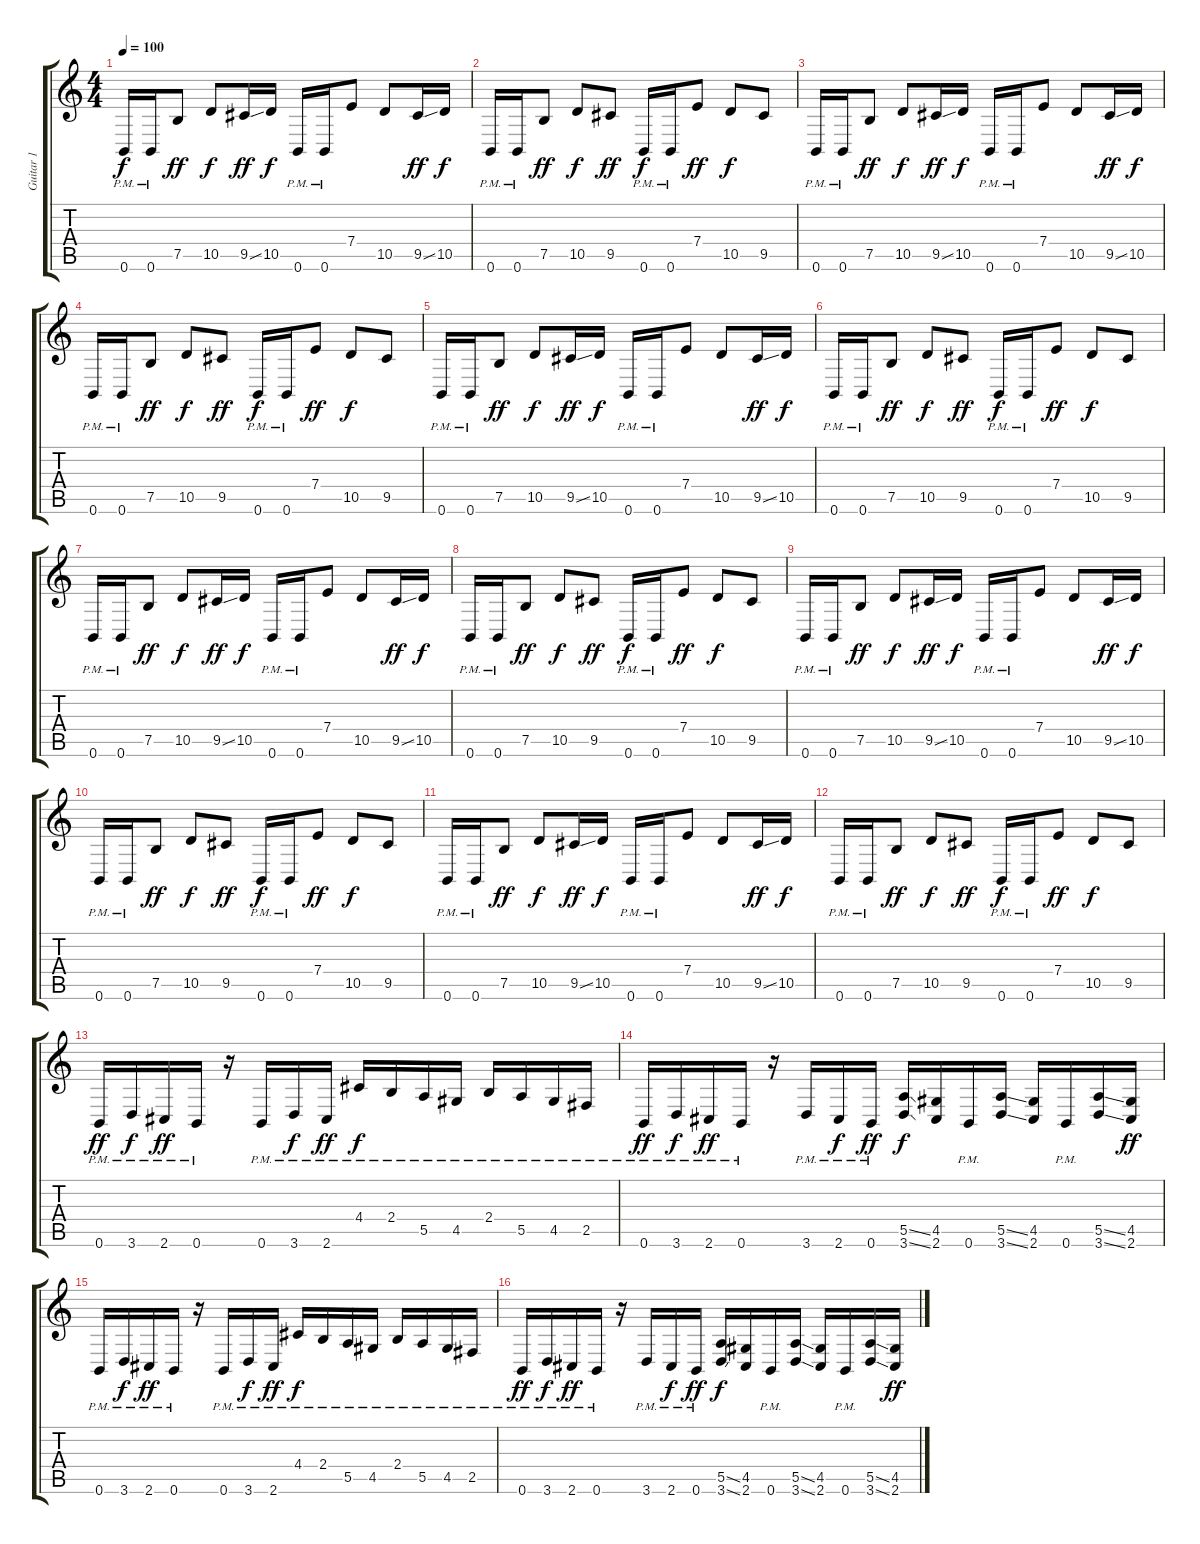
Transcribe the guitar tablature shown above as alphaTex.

\track ("Guitar 1" "Guitar 1") {instrument distortionguitar}
\staff {score tabs}
\tuning (B3 Gb3 D3 A2 E2 B1) {hide}
\ts (4 4)
\tempo 100
\clef g2
\ks c
0.6{pm}.16{dy f instrument distortionguitar} 0.6{pm}.16 7.5.8{dy ff} 10.5.8{dy f} 9.5{ss}.16{dy ff} 10.5.16{dy f} 0.6{pm}.16 0.6{pm}.16 7.4.8 10.5.8 9.5{ss}.16{dy ff} 10.5.16{dy f} |
0.6{pm}.16 0.6{pm}.16 7.5.8{dy ff} 10.5.8{dy f} 9.5.8{dy ff} 0.6{pm}.16{dy f} 0.6{pm}.16 7.4.8{dy ff} 10.5.8{dy f} 9.5.8 |
0.6{pm}.16 0.6{pm}.16 7.5.8{dy ff} 10.5.8{dy f} 9.5{ss}.16{dy ff} 10.5.16{dy f} 0.6{pm}.16 0.6{pm}.16 7.4.8 10.5.8 9.5{ss}.16{dy ff} 10.5.16{dy f} |
0.6{pm}.16 0.6{pm}.16 7.5.8{dy ff} 10.5.8{dy f} 9.5.8{dy ff} 0.6{pm}.16{dy f} 0.6{pm}.16 7.4.8{dy ff} 10.5.8{dy f} 9.5.8 |
0.6{pm}.16 0.6{pm}.16 7.5.8{dy ff} 10.5.8{dy f} 9.5{ss}.16{dy ff} 10.5.16{dy f} 0.6{pm}.16 0.6{pm}.16 7.4.8 10.5.8 9.5{ss}.16{dy ff} 10.5.16{dy f} |
0.6{pm}.16 0.6{pm}.16 7.5.8{dy ff} 10.5.8{dy f} 9.5.8{dy ff} 0.6{pm}.16{dy f} 0.6{pm}.16 7.4.8{dy ff} 10.5.8{dy f} 9.5.8 |
0.6{pm}.16 0.6{pm}.16 7.5.8{dy ff} 10.5.8{dy f} 9.5{ss}.16{dy ff} 10.5.16{dy f} 0.6{pm}.16 0.6{pm}.16 7.4.8 10.5.8 9.5{ss}.16{dy ff} 10.5.16{dy f} |
0.6{pm}.16 0.6{pm}.16 7.5.8{dy ff} 10.5.8{dy f} 9.5.8{dy ff} 0.6{pm}.16{dy f} 0.6{pm}.16 7.4.8{dy ff} 10.5.8{dy f} 9.5.8 |
0.6{pm}.16 0.6{pm}.16 7.5.8{dy ff} 10.5.8{dy f} 9.5{ss}.16{dy ff} 10.5.16{dy f} 0.6{pm}.16 0.6{pm}.16 7.4.8 10.5.8 9.5{ss}.16{dy ff} 10.5.16{dy f} |
0.6{pm}.16 0.6{pm}.16 7.5.8{dy ff} 10.5.8{dy f} 9.5.8{dy ff} 0.6{pm}.16{dy f} 0.6{pm}.16 7.4.8{dy ff} 10.5.8{dy f} 9.5.8 |
0.6{pm}.16 0.6{pm}.16 7.5.8{dy ff} 10.5.8{dy f} 9.5{ss}.16{dy ff} 10.5.16{dy f} 0.6{pm}.16 0.6{pm}.16 7.4.8 10.5.8 9.5{ss}.16{dy ff} 10.5.16{dy f} |
0.6{pm}.16 0.6{pm}.16 7.5.8{dy ff} 10.5.8{dy f} 9.5.8{dy ff} 0.6{pm}.16{dy f} 0.6{pm}.16 7.4.8{dy ff} 10.5.8{dy f} 9.5.8 |
0.6{pm}.16{dy ff} 3.6{pm}.16{dy f} 2.6{pm}.16{dy ff} 0.6{pm}.16 r.16 0.6{pm}.16 3.6{pm}.16{dy f} 2.6{pm}.16{dy ff} 4.4{pm}.16{dy f} 2.4{pm}.16 5.5{pm}.16 4.5{pm}.16 2.4{pm}.16 5.5{pm}.16 4.5{pm}.16 2.5{pm}.16 |
0.6{pm}.16{dy ff} 3.6{pm}.16{dy f} 2.6{pm}.16{dy ff} 0.6{pm}.16 r.16 3.6{pm}.16 2.6{pm}.16{dy f} 0.6{pm}.16{dy ff} (5.5{ss} 3.6{ss}).16{dy f} (4.5 2.6).16 0.6{pm}.16 (5.5{ss} 3.6{ss}).16 (4.5 2.6).16 0.6{pm}.16 (5.5{ss} 3.6{ss}).16 (4.5 2.6).16{dy ff} |
0.6{pm}.16 3.6{pm}.16{dy f} 2.6{pm}.16{dy ff} 0.6{pm}.16 r.16 0.6{pm}.16 3.6{pm}.16{dy f} 2.6{pm}.16{dy ff} 4.4{pm}.16{dy f} 2.4{pm}.16 5.5{pm}.16 4.5{pm}.16 2.4{pm}.16 5.5{pm}.16 4.5{pm}.16 2.5{pm}.16 |
0.6{pm}.16{dy ff} 3.6{pm}.16{dy f} 2.6{pm}.16{dy ff} 0.6{pm}.16 r.16 3.6{pm}.16 2.6{pm}.16{dy f} 0.6{pm}.16{dy ff} (5.5{ss} 3.6{ss}).16{dy f} (4.5 2.6).16 0.6{pm}.16 (5.5{ss} 3.6{ss}).16 (4.5 2.6).16 0.6{pm}.16 (5.5{ss} 3.6{ss}).16 (4.5 2.6).16{dy ff}
